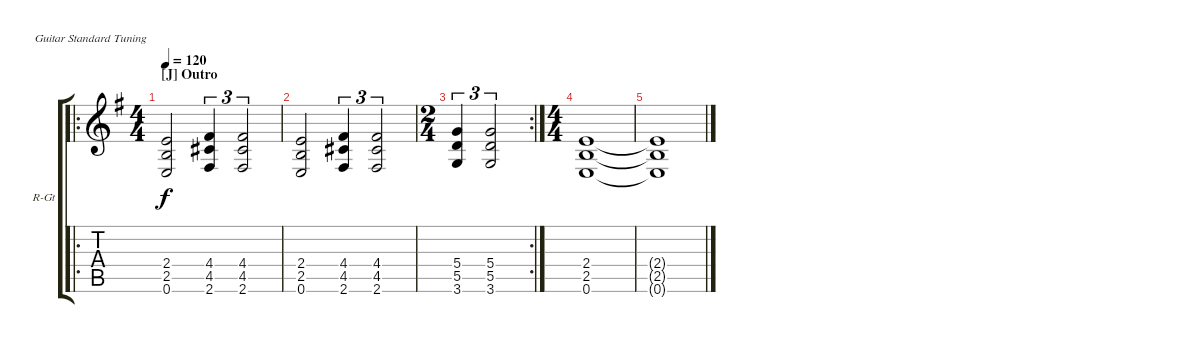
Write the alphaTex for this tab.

\defaultSystemsLayout 4
\bracketExtendMode groupsimilarinstruments
\firstSystemTrackNameOrientation horizontal
\otherSystemsTrackNameOrientation horizontal
\track ("Rhytm Guitar" "R-Gt") {instrument distortionguitar}
\staff {score tabs}
\tuning (E4 B3 G3 D3 A2 E2)
\ro
\ts (4 4)
\section ("J" "Outro")
\tempo 120
\clef g2
\ks eminor
(0.6 2.5 2.4).2{dy f} (2.6 4.5 4.4).4{tu (3 2)} (2.6 4.5 4.4).2{tu (3 2)} |
(0.6 2.5 2.4).2 (2.6 4.5 4.4).4{tu (3 2)} (2.6 4.5 4.4).2{tu (3 2)} |
\rc 2
\ts (2 4)
(3.6 5.5 5.4).4{tu (3 2)} (3.6 5.5 5.4).2{tu (3 2)} |
\ts (4 4)
(0.6 2.5 2.4).1 |
(0.6{t} 2.5{t} 2.4{t}).1
